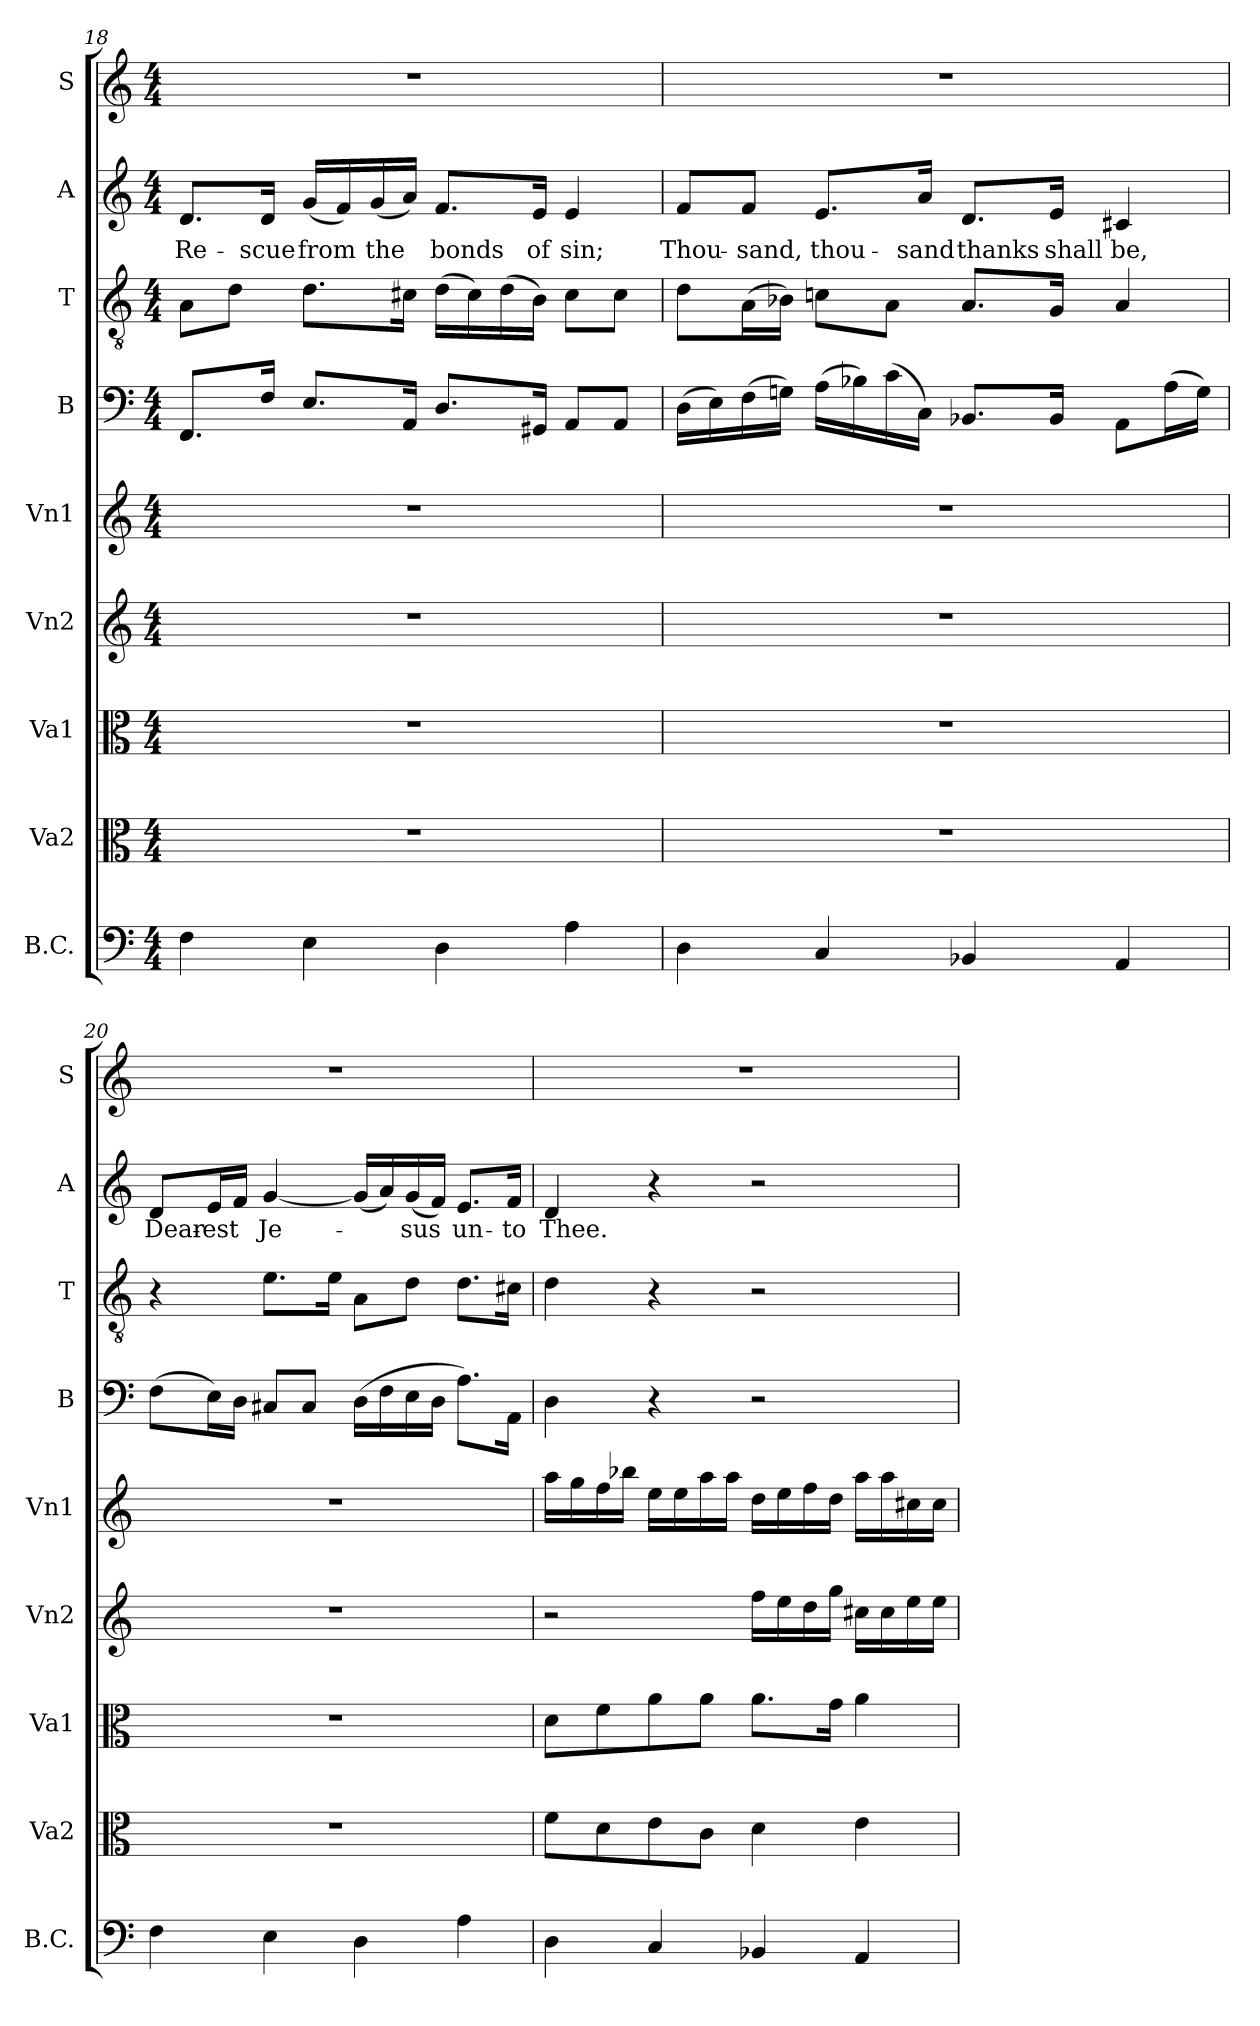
**kern	**kern	**kern	**kern	**kern	**kern	**kern	**kern	**text	**kern
*part9	*part8	*part7	*part6	*part5	*part4	*part3	*part2	*part2	*part1
*staff9	*staff8	*staff7	*staff6	*staff5	*staff4	*staff3	*staff2	*staff2	*staff1
*I"B.C.	*I"Va2	*I"Va1	*I"Vn2	*I"Vn1	*I"B	*I"T	*I"A	*	*I"S
*I'B.C.	*I'Va2	*I'Va1	*I'Vn2	*I'Vn1	*I'B	*I'T	*I'A	*	*I'S
*clefF4	*clefC3	*clefC3	*clefG2	*clefG2	*clefF4	*clefGv2	*clefG2	*	*clefG2
*	*	*	*	*	*	*ITrd7c12	*	*	*
*k[]	*k[]	*k[]	*k[]	*k[]	*k[]	*k[]	*k[]	*	*k[]
*C:	*C:	*C:	*C:	*C:	*C:	*C:	*C:	*	*C:
*M4/4	*M4/4	*M4/4	*M4/4	*M4/4	*M4/4	*M4/4	*M4/4	*	*M4/4
=18	=18	=18	=18	=18	=18	=18	=18	=18	=18
!	!	!	!	!	!	!	!	!LO:LY:b:color=#000000	!
4Fi\	1r	1r	1r	1r	8.FFi/L	8AAi\L	8.di/L	Re-	1r
.	.	.	.	.	.	8Di\J	.	.	.
!	!	!	!	!	!	!	!	!LO:LY:b:color=#000000	!
.	.	.	.	.	16Fi/Jk	.	16di/Jk	-scue	.
!	!	!	!	!	!	!	!	!LO:LY:b:color=#000000	!
4Ei\	.	.	.	.	8.Ei/L	8.Di\L	(16gi/LL	from	.
.	.	.	.	.	.	.	16fi/)	.	.
!	!	!	!	!	!	!	!	!LO:LY:b:color=#000000	!
.	.	.	.	.	.	.	(16gi/	the	.
.	.	.	.	.	16AAi/Jk	16C#Xi\Jk	16ai/JJ)	.	.
!	!	!	!	!	!	!	!	!LO:LY:b:color=#000000	!
4Di\	.	.	.	.	8.Di/L	(16Di\LL	8.fi/L	bonds	.
.	.	.	.	.	.	16C#i\)	.	.	.
.	.	.	.	.	.	(16Di\	.	.	.
!	!	!	!	!	!	!	!	!LO:LY:b:color=#000000	!
.	.	.	.	.	16GG#Xi/Jk	16BBi\JJ)	16ei/Jk	of	.
!	!	!	!	!	!	!	!	!LO:LY:b:color=#000000	!
4Ai\	.	.	.	.	8AAi/L	8C#i\L	4ei/	sin;	.
.	.	.	.	.	8AAi/J	8C#i\J	.	.	.
!!LO:PB:g=z
=19	=19	=19	=19	=19	=19	=19	=19	=19	=19
!	!	!	!	!	!	!	!	!LO:LY:b:color=#000000	!
4Di\	1r	1r	1r	1r	(16Di\LL	8Di\L	8fi/L	Thou-	1r
.	.	.	.	.	16Ei\)	.	.	.	.
!	!	!	!	!	!	!	!	!LO:LY:b:color=#000000	!
.	.	.	.	.	(16Fi\	(16AAi\L	8fi/J	-sand,	.
.	.	.	.	.	16Gni\JJ)	16BB-Xi\JJ)	.	.	.
!	!	!	!	!	!	!	!	!LO:LY:b:color=#000000	!
4Ci/	.	.	.	.	(16Ai\LL	8Cni\L	8.ei/L	thou-	.
.	.	.	.	.	16B-Xi\)	.	.	.	.
.	.	.	.	.	(16ci\	8AAi\J	.	.	.
!	!	!	!	!	!	!	!	!LO:LY:b:color=#000000	!
.	.	.	.	.	16Ci\JJ)	.	16ai/Jk	-sand	.
!	!	!	!	!	!	!	!	!LO:LY:b:color=#000000	!
4BB-Xi/	.	.	.	.	8.BB-Xi/L	8.AAi/L	8.di/L	thanks	.
!	!	!	!	!	!	!	!	!LO:LY:b:color=#000000	!
.	.	.	.	.	16BB-i/Jk	16GGi/Jk	16ei/Jk	shall	.
!	!	!	!	!	!	!	!	!LO:LY:b:color=#000000	!
4AAi/	.	.	.	.	8AAi\L	4AAi/	4c#Xi/	be,	.
.	.	.	.	.	(16Ai\L	.	.	.	.
.	.	.	.	.	16Gi\JJ)	.	.	.	.
=20	=20	=20	=20	=20	=20	=20	=20	=20	=20
!	!	!	!	!	!	!	!	!LO:LY:b:color=#000000	!
4Fi\	1r	1r	1r	1r	(8Fi\L	4r	8di/L	Dear-	1r
!	!	!	!	!	!	!	!	!LO:LY:b:color=#000000	!
.	.	.	.	.	16Ei\L)	.	16ei/L	-est	.
.	.	.	.	.	16Di\JJ	.	16fi/JJ	.	.
!	!	!	!	!	!	!	!	!LO:LY:b:color=#000000	!
4Ei\	.	.	.	.	8C#Xi/L	8.Ei\L	[4gi/	Je-	.
.	.	.	.	.	8C#i/J	.	.	.	.
.	.	.	.	.	.	16Ei\Jk	.	.	.
4Di\	.	.	.	.	(16Di\LL	8AAi\L	(16gi/LL]	.	.
.	.	.	.	.	16Fi\	.	16ai/)	.	.
!	!	!	!	!	!	!	!	!LO:LY:b:color=#000000	!
.	.	.	.	.	16Ei\	8Di\J	(16gi/	-sus	.
.	.	.	.	.	16Di\JJ	.	16fi/JJ)	.	.
!	!	!	!	!	!	!	!	!LO:LY:b:color=#000000	!
4Ai\	.	.	.	.	8.Ai\L)	8.Di\L	8.ei/L	un-	.
!	!	!	!	!	!	!	!	!LO:LY:b:color=#000000	!
.	.	.	.	.	16AAi\Jk	16C#Xi\Jk	16fi/Jk	-to	.
!!LO:PB:g=z
=21	=21	=21	=21	=21	=21	=21	=21	=21	=21
!	!	!	!	!	!	!	!	!LO:LY:b:color=#000000	!
4Di\	8fi\L	8di\L	2r	16aai\LL	4Di\	4Di\	4di/	Thee.	1r
.	.	.	.	16ggi\	.	.	.	.	.
.	8di\	8fi\	.	16ffi\	.	.	.	.	.
.	.	.	.	16bb-Xi\JJ	.	.	.	.	.
4Ci/	8ei\	8ai\	.	16eei\LL	4r	4r	4r	.	.
.	.	.	.	16eei\	.	.	.	.	.
.	8ci\J	8ai\J	.	16aai\	.	.	.	.	.
.	.	.	.	16aai\JJ	.	.	.	.	.
4BB-Xi/	4di\	8.ai\L	16ffi\LL	16ddi\LL	2r	2r	2r	.	.
.	.	.	16eei\	16eei\	.	.	.	.	.
.	.	.	16ddi\	16ffi\	.	.	.	.	.
.	.	16gi\Jk	16ggi\JJ	16ddi\JJ	.	.	.	.	.
4AAi/	4ei\	4ai\	16cc#Xi\LL	16aai\LL	.	.	.	.	.
.	.	.	16cc#i\	16aai\	.	.	.	.	.
.	.	.	16eei\	16cc#Xi\	.	.	.	.	.
.	.	.	16eei\JJ	16cc#i\JJ	.	.	.	.	.
=	=	=	=	=	=	=	=	=	=
*-	*-	*-	*-	*-	*-	*-	*-	*-	*-
